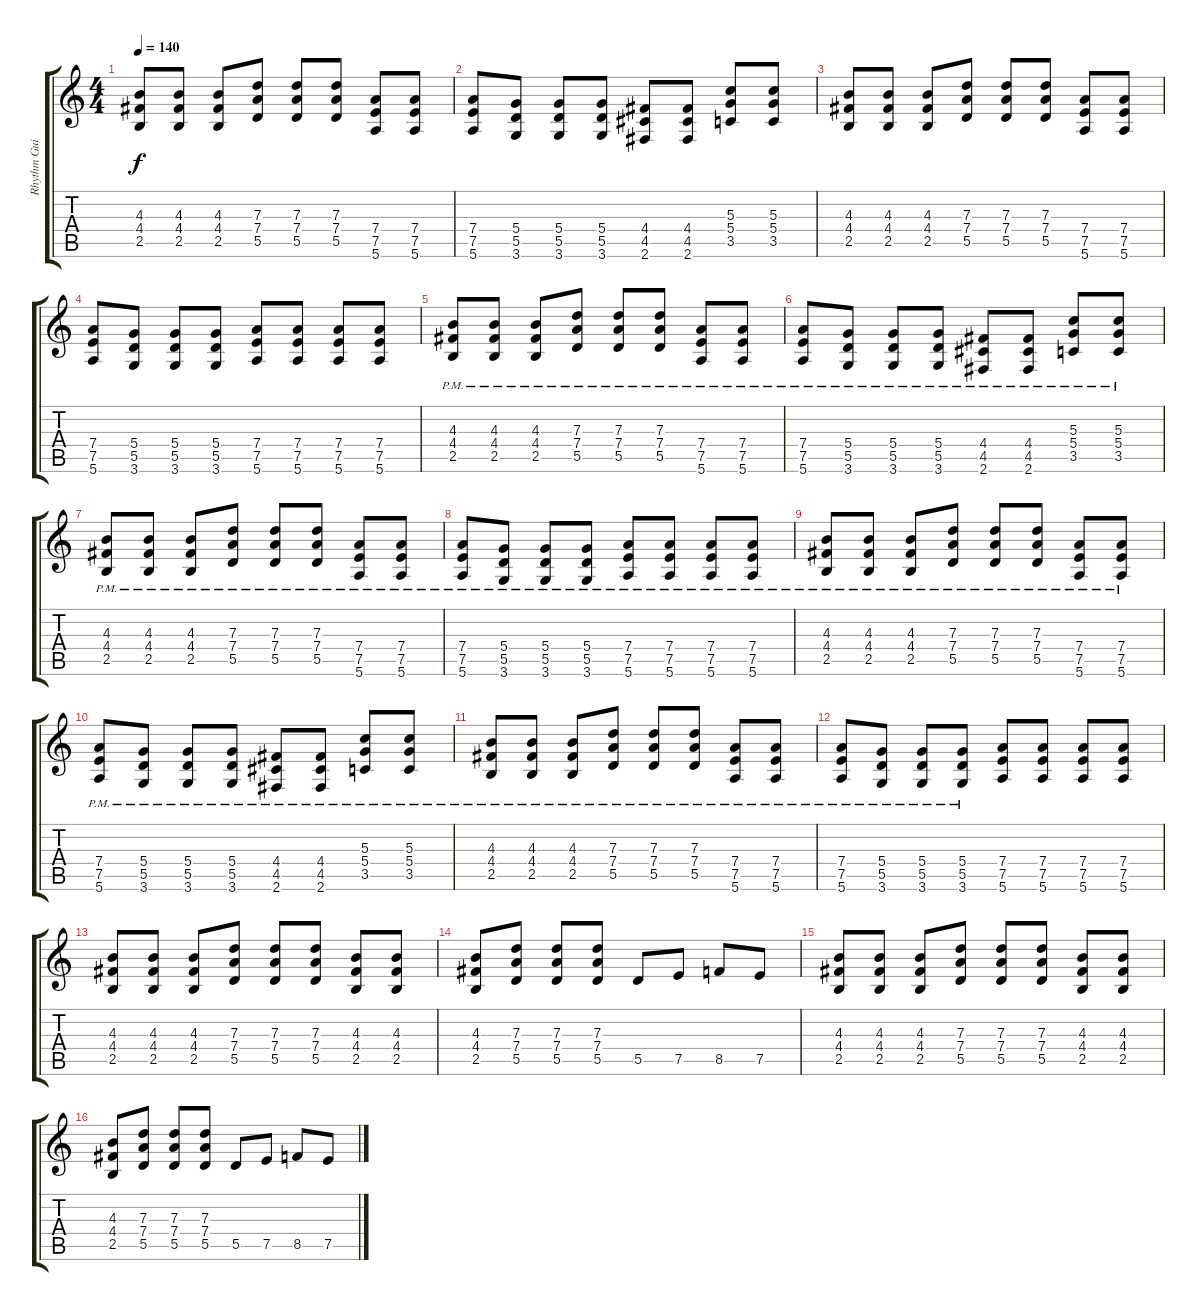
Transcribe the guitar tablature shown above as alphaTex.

\track ("Rhythm Guitar" "Rhythm Gui") {instrument distortionguitar}
\staff {score tabs}
\tuning (E4 B3 G3 D3 A2 E2) {hide}
\ts (4 4)
\tempo 140
\clef g2
\ks c
(4.3 4.4 2.5).8{dy f} (4.3 4.4 2.5).8 (4.3 4.4 2.5).8 (7.3 7.4 5.5).8 (7.3 7.4 5.5).8 (7.3 7.4 5.5).8 (7.4 7.5 5.6).8 (7.4 7.5 5.6).8 |
(7.4 7.5 5.6).8 (5.4 5.5 3.6).8 (5.4 5.5 3.6).8 (5.4 5.5 3.6).8 (4.4 4.5 2.6).8 (4.4 4.5 2.6).8 (5.3 5.4 3.5).8 (5.3 5.4 3.5).8 |
(4.3 4.4 2.5).8 (4.3 4.4 2.5).8 (4.3 4.4 2.5).8 (7.3 7.4 5.5).8 (7.3 7.4 5.5).8 (7.3 7.4 5.5).8 (7.4 7.5 5.6).8 (7.4 7.5 5.6).8 |
(7.4 7.5 5.6).8 (5.4 5.5 3.6).8 (5.4 5.5 3.6).8 (5.4 5.5 3.6).8 (7.4 7.5 5.6).8 (7.4 7.5 5.6).8 (7.4 7.5 5.6).8 (7.4 7.5 5.6).8 |
(4.3{pm} 4.4{pm} 2.5{pm}).8 (4.3{pm} 4.4{pm} 2.5{pm}).8 (4.3{pm} 4.4{pm} 2.5{pm}).8 (7.3{pm} 7.4{pm} 5.5{pm}).8 (7.3{pm} 7.4{pm} 5.5{pm}).8 (7.3{pm} 7.4{pm} 5.5{pm}).8 (7.4{pm} 7.5{pm} 5.6{pm}).8 (7.4{pm} 7.5{pm} 5.6{pm}).8 |
(7.4{pm} 7.5{pm} 5.6{pm}).8 (5.4{pm} 5.5{pm} 3.6{pm}).8 (5.4{pm} 5.5{pm} 3.6{pm}).8 (5.4{pm} 5.5{pm} 3.6{pm}).8 (4.4{pm} 4.5{pm} 2.6{pm}).8 (4.4{pm} 4.5{pm} 2.6{pm}).8 (5.3{pm} 5.4{pm} 3.5{pm}).8 (5.3{pm} 5.4{pm} 3.5{pm}).8 |
(4.3{pm} 4.4{pm} 2.5{pm}).8 (4.3{pm} 4.4{pm} 2.5{pm}).8 (4.3{pm} 4.4{pm} 2.5{pm}).8 (7.3{pm} 7.4{pm} 5.5{pm}).8 (7.3{pm} 7.4{pm} 5.5{pm}).8 (7.3{pm} 7.4{pm} 5.5{pm}).8 (7.4{pm} 7.5{pm} 5.6{pm}).8 (7.4{pm} 7.5{pm} 5.6{pm}).8 |
(7.4{pm} 7.5{pm} 5.6{pm}).8 (5.4{pm} 5.5{pm} 3.6{pm}).8 (5.4{pm} 5.5{pm} 3.6{pm}).8 (5.4{pm} 5.5{pm} 3.6{pm}).8 (7.4{pm} 7.5{pm} 5.6{pm}).8 (7.4{pm} 7.5{pm} 5.6{pm}).8 (7.4{pm} 7.5{pm} 5.6{pm}).8 (7.4{pm} 7.5{pm} 5.6{pm}).8 |
(4.3{pm} 4.4{pm} 2.5{pm}).8 (4.3{pm} 4.4{pm} 2.5{pm}).8 (4.3{pm} 4.4{pm} 2.5{pm}).8 (7.3{pm} 7.4{pm} 5.5{pm}).8 (7.3{pm} 7.4{pm} 5.5{pm}).8 (7.3{pm} 7.4{pm} 5.5{pm}).8 (7.4{pm} 7.5{pm} 5.6{pm}).8 (7.4{pm} 7.5{pm} 5.6{pm}).8 |
(7.4{pm} 7.5{pm} 5.6{pm}).8 (5.4{pm} 5.5{pm} 3.6{pm}).8 (5.4{pm} 5.5{pm} 3.6{pm}).8 (5.4{pm} 5.5{pm} 3.6{pm}).8 (4.4{pm} 4.5{pm} 2.6{pm}).8 (4.4{pm} 4.5{pm} 2.6{pm}).8 (5.3{pm} 5.4{pm} 3.5{pm}).8 (5.3{pm} 5.4{pm} 3.5{pm}).8 |
(4.3{pm} 4.4{pm} 2.5{pm}).8 (4.3{pm} 4.4{pm} 2.5{pm}).8 (4.3{pm} 4.4{pm} 2.5{pm}).8 (7.3{pm} 7.4{pm} 5.5{pm}).8 (7.3{pm} 7.4{pm} 5.5{pm}).8 (7.3{pm} 7.4{pm} 5.5{pm}).8 (7.4{pm} 7.5{pm} 5.6{pm}).8 (7.4{pm} 7.5{pm} 5.6{pm}).8 |
(7.4{pm} 7.5{pm} 5.6{pm}).8 (5.4{pm} 5.5{pm} 3.6{pm}).8 (5.4{pm} 5.5{pm} 3.6{pm}).8 (5.4{pm} 5.5{pm} 3.6{pm}).8 (7.4 7.5 5.6).8 (7.4 7.5 5.6).8 (7.4 7.5 5.6).8 (7.4 7.5 5.6).8 |
(4.3 4.4 2.5).8 (4.3 4.4 2.5).8 (4.3 4.4 2.5).8 (7.3 7.4 5.5).8 (7.3 7.4 5.5).8 (7.3 7.4 5.5).8 (4.3 4.4 2.5).8 (4.3 4.4 2.5).8 |
(4.3 4.4 2.5).8 (7.3 7.4 5.5).8 (7.3 7.4 5.5).8 (7.3 7.4 5.5).8 5.5.8 7.5.8 8.5.8 7.5.8 |
(4.3 4.4 2.5).8 (4.3 4.4 2.5).8 (4.3 4.4 2.5).8 (7.3 7.4 5.5).8 (7.3 7.4 5.5).8 (7.3 7.4 5.5).8 (4.3 4.4 2.5).8 (4.3 4.4 2.5).8 |
(4.3 4.4 2.5).8 (7.3 7.4 5.5).8 (7.3 7.4 5.5).8 (7.3 7.4 5.5).8 5.5.8 7.5.8 8.5.8 7.5.8
